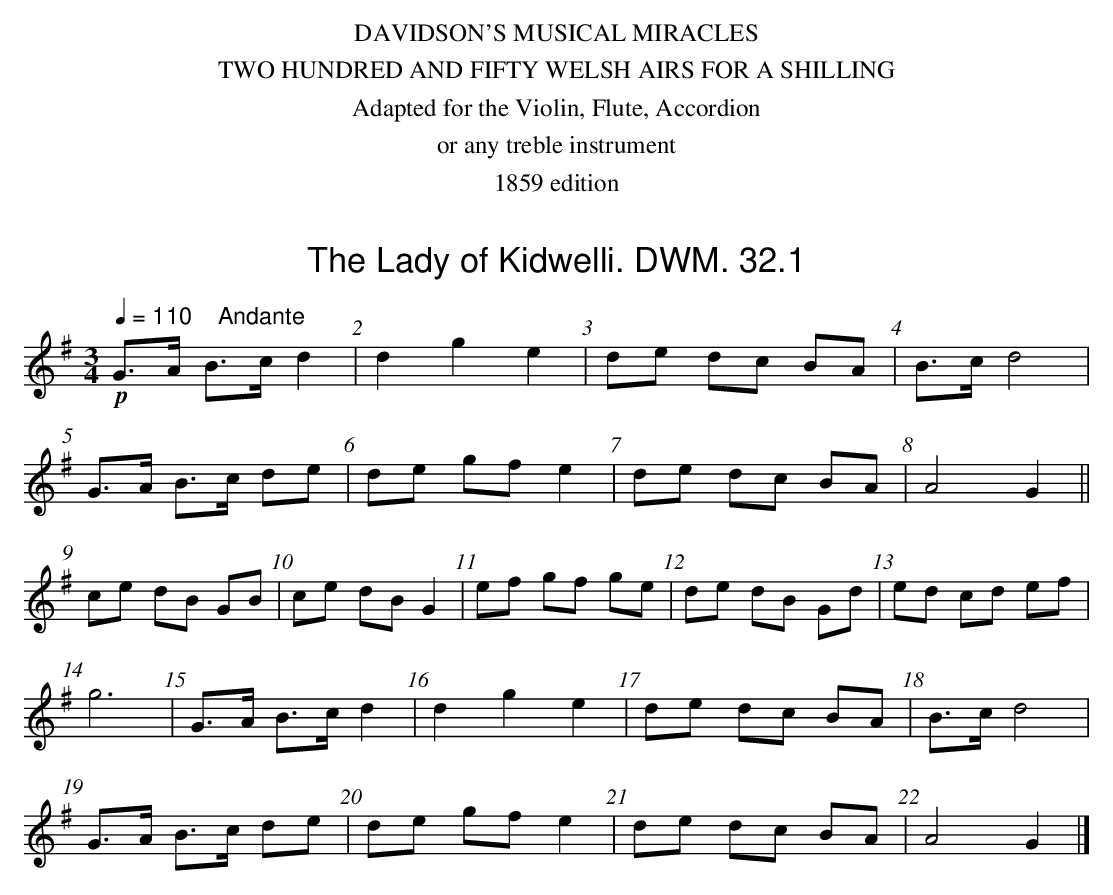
X:1
T:Lady of Kidwelli. DWM. 32.1, The
M:3/4
L:1/8
Q:1/4=110 "    Andante"
K:G
!p!G>A B>c d2|d2g2e2|de dc BA|B>c d4|
G>A B>c de|de gf e2|de dc BA|A4 G2||
ce dB GB|ce dB G2|ef gf ge|de dB Gd|ed cd ef|
g6|G>A B>c d2|d2g2e2|de dc BA|B>c d4|
G>A B>c de|de gf e2|de dc BA|A4 G2|]
